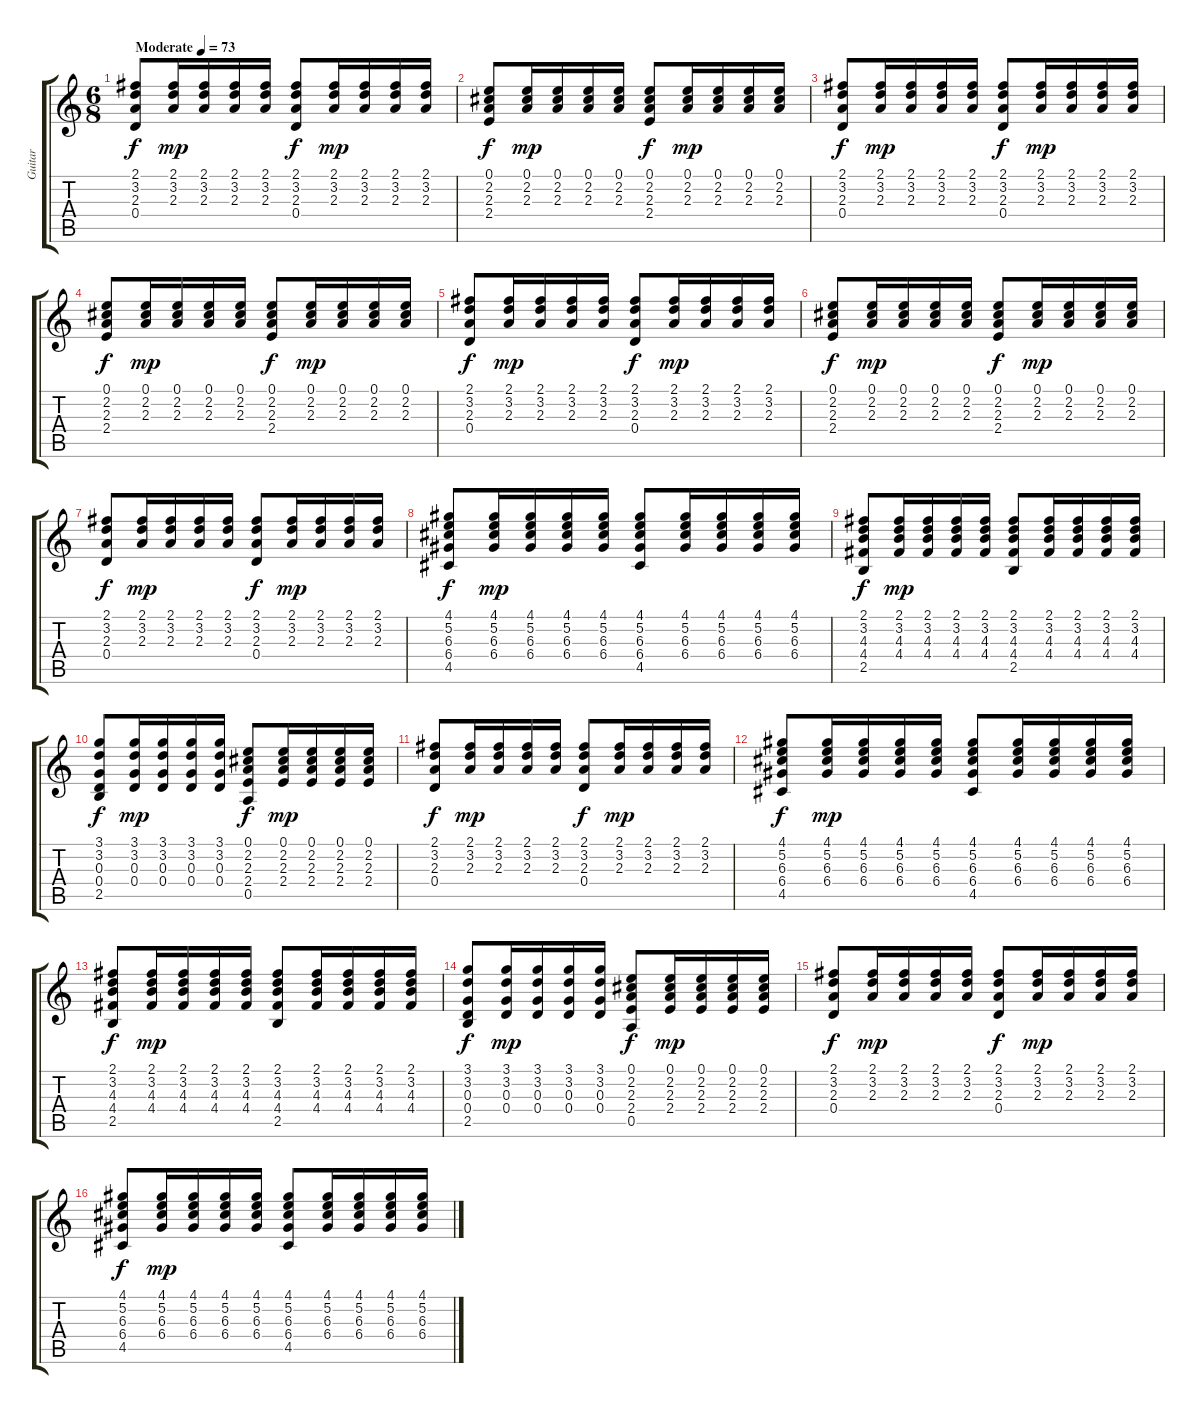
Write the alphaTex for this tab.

\track ("Guitar" "Guitar") {instrument acousticguitarsteel}
\staff {score tabs}
\tuning (E4 B3 G3 D3 A2 E2) {hide}
\ts (6 8)
\tempo (73 "Moderate")
\clef g2
\ks c
(2.1 3.2 2.3 0.4).8{dy f instrument acousticguitarsteel} (2.1 3.2 2.3).16{dy mp} (2.1 3.2 2.3).16 (2.1 3.2 2.3).16 (2.1 3.2 2.3).16 (2.1 3.2 2.3 0.4).8{dy f} (2.1 3.2 2.3).16{dy mp} (2.1 3.2 2.3).16 (2.1 3.2 2.3).16 (2.1 3.2 2.3).16 |
(0.1 2.2 2.3 2.4).8{dy f} (0.1 2.2 2.3).16{dy mp} (0.1 2.2 2.3).16 (0.1 2.2 2.3).16 (0.1 2.2 2.3).16 (0.1 2.2 2.3 2.4).8{dy f} (0.1 2.2 2.3).16{dy mp} (0.1 2.2 2.3).16 (0.1 2.2 2.3).16 (0.1 2.2 2.3).16 |
(2.1 3.2 2.3 0.4).8{dy f} (2.1 3.2 2.3).16{dy mp} (2.1 3.2 2.3).16 (2.1 3.2 2.3).16 (2.1 3.2 2.3).16 (2.1 3.2 2.3 0.4).8{dy f} (2.1 3.2 2.3).16{dy mp} (2.1 3.2 2.3).16 (2.1 3.2 2.3).16 (2.1 3.2 2.3).16 |
(0.1 2.2 2.3 2.4).8{dy f} (0.1 2.2 2.3).16{dy mp} (0.1 2.2 2.3).16 (0.1 2.2 2.3).16 (0.1 2.2 2.3).16 (0.1 2.2 2.3 2.4).8{dy f} (0.1 2.2 2.3).16{dy mp} (0.1 2.2 2.3).16 (0.1 2.2 2.3).16 (0.1 2.2 2.3).16 |
(2.1 3.2 2.3 0.4).8{dy f} (2.1 3.2 2.3).16{dy mp} (2.1 3.2 2.3).16 (2.1 3.2 2.3).16 (2.1 3.2 2.3).16 (2.1 3.2 2.3 0.4).8{dy f} (2.1 3.2 2.3).16{dy mp} (2.1 3.2 2.3).16 (2.1 3.2 2.3).16 (2.1 3.2 2.3).16 |
(0.1 2.2 2.3 2.4).8{dy f} (0.1 2.2 2.3).16{dy mp} (0.1 2.2 2.3).16 (0.1 2.2 2.3).16 (0.1 2.2 2.3).16 (0.1 2.2 2.3 2.4).8{dy f} (0.1 2.2 2.3).16{dy mp} (0.1 2.2 2.3).16 (0.1 2.2 2.3).16 (0.1 2.2 2.3).16 |
(2.1 3.2 2.3 0.4).8{dy f} (2.1 3.2 2.3).16{dy mp} (2.1 3.2 2.3).16 (2.1 3.2 2.3).16 (2.1 3.2 2.3).16 (2.1 3.2 2.3 0.4).8{dy f} (2.1 3.2 2.3).16{dy mp} (2.1 3.2 2.3).16 (2.1 3.2 2.3).16 (2.1 3.2 2.3).16 |
(4.1 5.2 6.3 6.4 4.5).8{dy f} (4.1 5.2 6.3 6.4).16{dy mp} (4.1 5.2 6.3 6.4).16 (4.1 5.2 6.3 6.4).16 (4.1 5.2 6.3 6.4).16 (4.1 5.2 6.3 6.4 4.5).8 (4.1 5.2 6.3 6.4).16 (4.1 5.2 6.3 6.4).16 (4.1 5.2 6.3 6.4).16 (4.1 5.2 6.3 6.4).16 |
(2.1 3.2 4.3 4.4 2.5).8{dy f} (2.1 3.2 4.3 4.4).16{dy mp} (2.1 3.2 4.3 4.4).16 (2.1 3.2 4.3 4.4).16 (2.1 3.2 4.3 4.4).16 (2.1 3.2 4.3 4.4 2.5).8 (2.1 3.2 4.3 4.4).16 (2.1 3.2 4.3 4.4).16 (2.1 3.2 4.3 4.4).16 (2.1 3.2 4.3 4.4).16 |
(3.1 3.2 0.3 0.4 2.5).8{dy f} (3.1 3.2 0.3 0.4).16{dy mp} (3.1 3.2 0.3 0.4).16 (3.1 3.2 0.3 0.4).16 (3.1 3.2 0.3 0.4).16 (0.1 2.2 2.3 2.4 0.5).8{dy f} (0.1 2.2 2.3 2.4).16{dy mp} (0.1 2.2 2.3 2.4).16 (0.1 2.2 2.3 2.4).16 (0.1 2.2 2.3 2.4).16 |
(2.1 3.2 2.3 0.4).8{dy f} (2.1 3.2 2.3).16{dy mp} (2.1 3.2 2.3).16 (2.1 3.2 2.3).16 (2.1 3.2 2.3).16 (2.1 3.2 2.3 0.4).8{dy f} (2.1 3.2 2.3).16{dy mp} (2.1 3.2 2.3).16 (2.1 3.2 2.3).16 (2.1 3.2 2.3).16 |
(4.1 5.2 6.3 6.4 4.5).8{dy f} (4.1 5.2 6.3 6.4).16{dy mp} (4.1 5.2 6.3 6.4).16 (4.1 5.2 6.3 6.4).16 (4.1 5.2 6.3 6.4).16 (4.1 5.2 6.3 6.4 4.5).8 (4.1 5.2 6.3 6.4).16 (4.1 5.2 6.3 6.4).16 (4.1 5.2 6.3 6.4).16 (4.1 5.2 6.3 6.4).16 |
(2.1 3.2 4.3 4.4 2.5).8{dy f} (2.1 3.2 4.3 4.4).16{dy mp} (2.1 3.2 4.3 4.4).16 (2.1 3.2 4.3 4.4).16 (2.1 3.2 4.3 4.4).16 (2.1 3.2 4.3 4.4 2.5).8 (2.1 3.2 4.3 4.4).16 (2.1 3.2 4.3 4.4).16 (2.1 3.2 4.3 4.4).16 (2.1 3.2 4.3 4.4).16 |
(3.1 3.2 0.3 0.4 2.5).8{dy f} (3.1 3.2 0.3 0.4).16{dy mp} (3.1 3.2 0.3 0.4).16 (3.1 3.2 0.3 0.4).16 (3.1 3.2 0.3 0.4).16 (0.1 2.2 2.3 2.4 0.5).8{dy f} (0.1 2.2 2.3 2.4).16{dy mp} (0.1 2.2 2.3 2.4).16 (0.1 2.2 2.3 2.4).16 (0.1 2.2 2.3 2.4).16 |
(2.1 3.2 2.3 0.4).8{dy f} (2.1 3.2 2.3).16{dy mp} (2.1 3.2 2.3).16 (2.1 3.2 2.3).16 (2.1 3.2 2.3).16 (2.1 3.2 2.3 0.4).8{dy f} (2.1 3.2 2.3).16{dy mp} (2.1 3.2 2.3).16 (2.1 3.2 2.3).16 (2.1 3.2 2.3).16 |
(4.1 5.2 6.3 6.4 4.5).8{dy f} (4.1 5.2 6.3 6.4).16{dy mp} (4.1 5.2 6.3 6.4).16 (4.1 5.2 6.3 6.4).16 (4.1 5.2 6.3 6.4).16 (4.1 5.2 6.3 6.4 4.5).8 (4.1 5.2 6.3 6.4).16 (4.1 5.2 6.3 6.4).16 (4.1 5.2 6.3 6.4).16 (4.1 5.2 6.3 6.4).16
